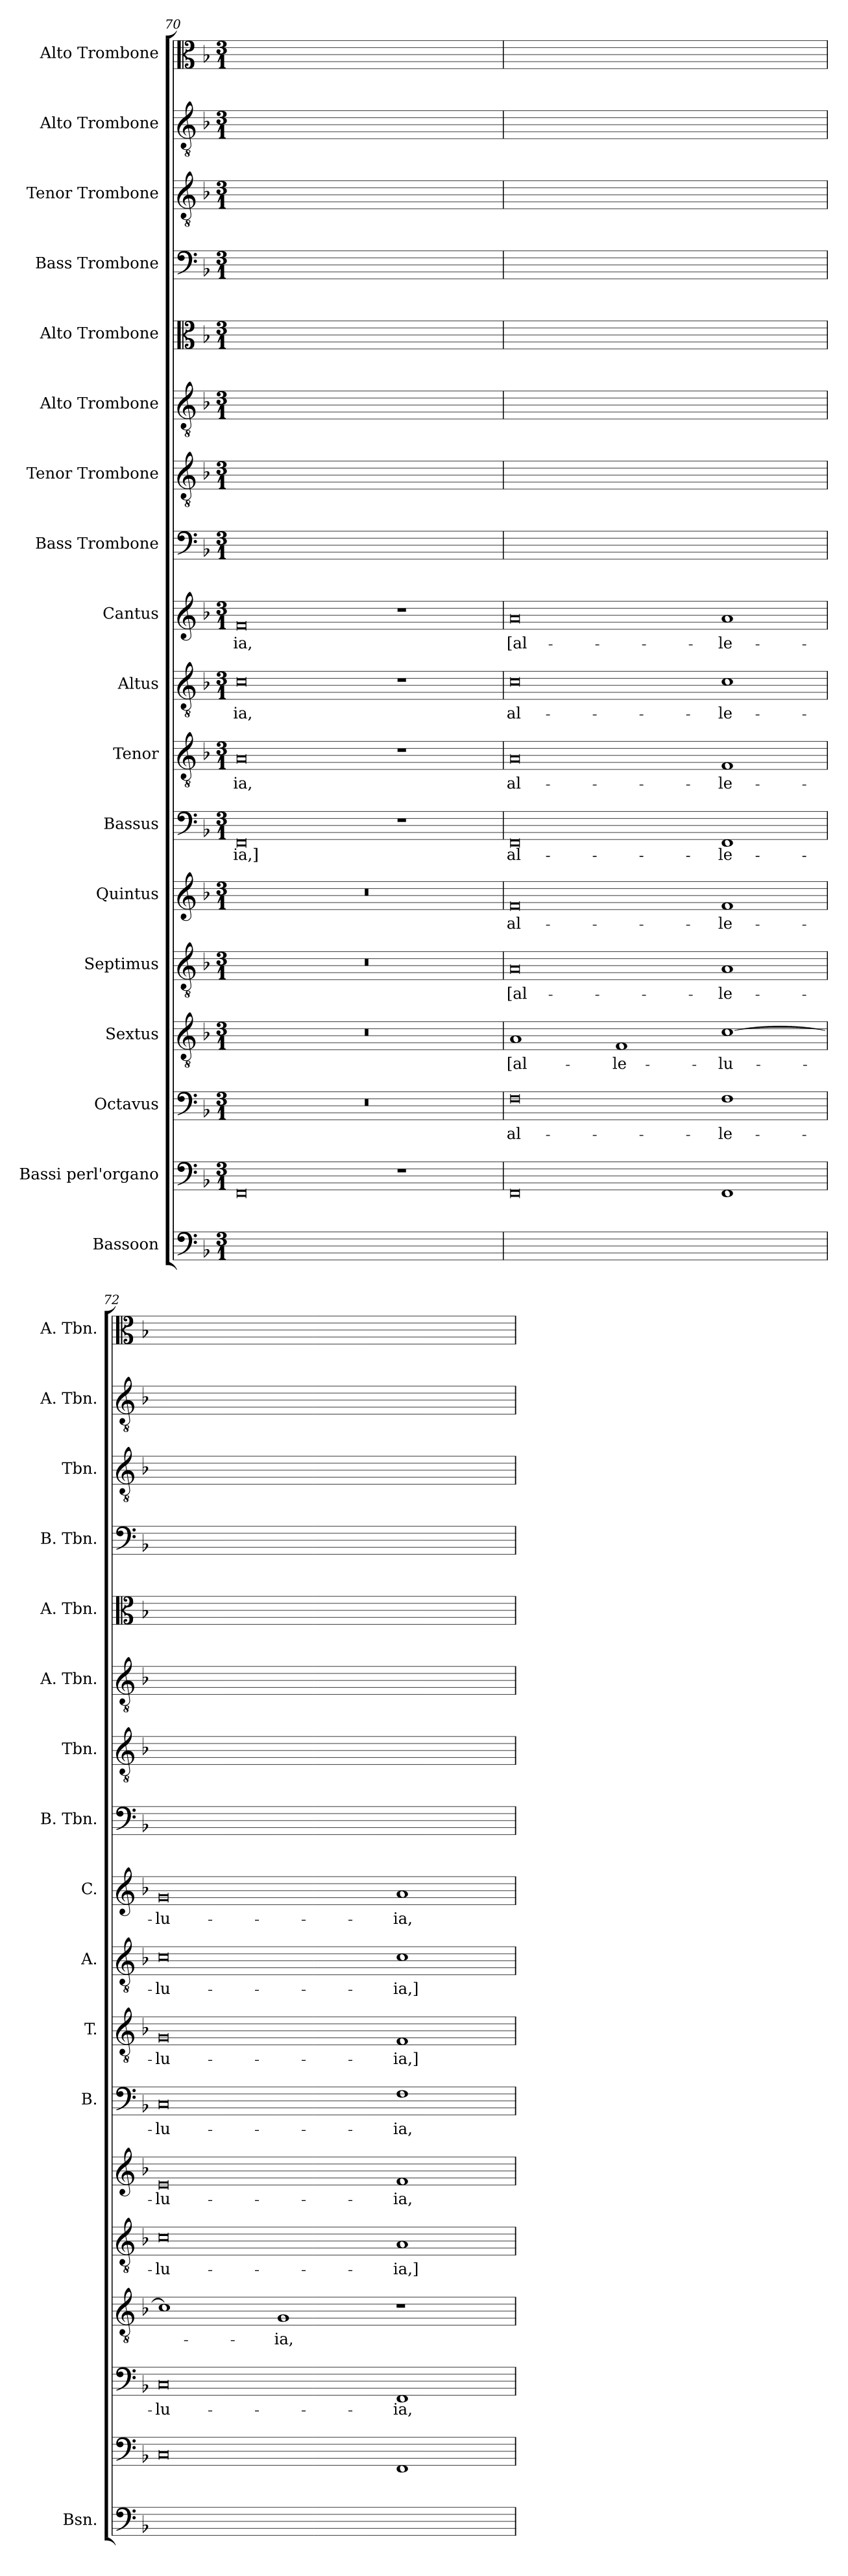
**kern	**kern	**kern	**text	**kern	**text	**kern	**text	**kern	**text	**kern	**text	**kern	**text	**kern	**text	**kern	**text	**kern	**text	**kern	**text	**kern	**text	**kern	**text	**kern	**text	**kern	**text	**kern	**text	**kern	**text
*part18	*part17	*part16	*part16	*part15	*part15	*part14	*part14	*part13	*part13	*part12	*part12	*part11	*part11	*part10	*part10	*part9	*part9	*part8	*part8	*part7	*part7	*part6	*part6	*part5	*part5	*part4	*part4	*part3	*part3	*part2	*part2	*part1	*part1
*staff18	*staff17	*staff16	*staff16	*staff15	*staff15	*staff14	*staff14	*staff13	*staff13	*staff12	*staff12	*staff11	*staff11	*staff10	*staff10	*staff9	*staff9	*staff8	*staff8	*staff7	*staff7	*staff6	*staff6	*staff5	*staff5	*staff4	*staff4	*staff3	*staff3	*staff2	*staff2	*staff1	*staff1
*I"Bassoon	*I"Bassi perl'organo	*I"Octavus	*	*I"Sextus	*	*I"Septimus	*	*I"Quintus	*	*I"Bassus	*	*I"Tenor	*	*I"Altus	*	*I"Cantus	*	*I"Bass Trombone	*	*I"Tenor Trombone	*	*I"Alto Trombone	*	*I"Alto Trombone	*	*I"Bass Trombone	*	*I"Tenor Trombone	*	*I"Alto Trombone	*	*I"Alto Trombone	*
*I'Bsn.	*	*	*	*	*	*	*	*	*	*I'B.	*	*I'T.	*	*I'A.	*	*I'C.	*	*I'B. Tbn.	*	*I'Tbn.	*	*I'A. Tbn.	*	*I'A. Tbn.	*	*I'B. Tbn.	*	*I'Tbn.	*	*I'A. Tbn.	*	*I'A. Tbn.	*
*clefF4	*clefF4	*clefF4	*	*clefGv2	*	*clefGv2	*	*clefG2	*	*clefF4	*	*clefGv2	*	*clefGv2	*	*clefG2	*	*clefF4	*	*clefGv2	*	*clefGv2	*	*clefC3	*	*clefF4	*	*clefGv2	*	*clefGv2	*	*clefC3	*
*	*	*	*	*ITrd7c12	*	*ITrd7c12	*	*	*	*	*	*ITrd7c12	*	*ITrd7c12	*	*	*	*	*	*	*	*	*	*	*	*	*	*	*	*	*	*	*
*k[b-]	*k[b-]	*k[b-]	*	*k[b-]	*	*k[b-]	*	*k[b-]	*	*k[b-]	*	*k[b-]	*	*k[b-]	*	*k[b-]	*	*k[b-]	*	*k[b-]	*	*k[b-]	*	*k[b-]	*	*k[b-]	*	*k[b-]	*	*k[b-]	*	*k[b-]	*
*d:	*d:	*d:	*	*d:	*	*d:	*	*d:	*	*d:	*	*d:	*	*d:	*	*d:	*	*d:	*	*d:	*	*d:	*	*d:	*	*d:	*	*d:	*	*d:	*	*d:	*
*M3/1	*M3/1	*M3/1	*	*M3/1	*	*M3/1	*	*M3/1	*	*M3/1	*	*M3/1	*	*M3/1	*	*M3/1	*	*M3/1	*	*M3/1	*	*M3/1	*	*M3/1	*	*M3/1	*	*M3/1	*	*M3/1	*	*M3/1	*
=70	=70	=70	=70	=70	=70	=70	=70	=70	=70	=70	=70	=70	=70	=70	=70	=70	=70	=70	=70	=70	=70	=70	=70	=70	=70	=70	=70	=70	=70	=70	=70	=70	=70
!	!	!LO:N:vis=1	!	!LO:N:vis=1	!	!LO:N:vis=1	!	!LO:N:vis=1	!	!	!LO:LY:b	!	!LO:LY:b	!	!LO:LY:b	!	!LO:LY:b	!	!	!	!	!	!	!	!	!	!	!	!	!	!	!	!
0FFyy	0FF	0.r	.	0.r	.	0.r	.	0.r	.	0FF	-ia,]	0AA	-ia,	0C	-ia,	0f	-ia,	0.ryy	.	0.ryy	.	0.ryy	.	0.ryy	.	0FFyy	-ia,]	0AAyy	-ia,	0Cyy	-ia,	0fyy	-ia,
1ryy	1r	.	.	.	.	.	.	.	.	1r	.	1r	.	1r	.	1r	.	.	.	.	.	.	.	.	.	1ryy	.	1ryy	.	1ryy	.	1ryy	.
=71	=71	=71	=71	=71	=71	=71	=71	=71	=71	=71	=71	=71	=71	=71	=71	=71	=71	=71	=71	=71	=71	=71	=71	=71	=71	=71	=71	=71	=71	=71	=71	=71	=71
!	!	!	!LO:LY:b	!	!LO:LY:b	!	!LO:LY:b	!	!LO:LY:b	!	!LO:LY:b	!	!LO:LY:b	!	!LO:LY:b	!	!LO:LY:b	!	!	!	!	!	!	!	!	!	!	!	!	!	!	!	!
0FFyy	0FF	0F	al-	1AA	[al-	0AA	[al-	0f	al-	0FF	al-	0AA	al-	0C	al-	0a	[al-	0Fyy	al-	1AAyy	[al-	0AAyy	[al-	0fyy	al-	0FFyy	al-	0AAyy	al-	0Cyy	al-	0ayy	[al-
!	!	!	!	!	!LO:LY:b	!	!	!	!	!	!	!	!	!	!	!	!	!	!	!	!	!	!	!	!	!	!	!	!	!	!	!	!
.	.	.	.	1FF	-le-	.	.	.	.	.	.	.	.	.	.	.	.	.	.	1FFyy	-le-	.	.	.	.	.	.	.	.	.	.	.	.
!	!	!	!LO:LY:b	!	!LO:LY:b	!	!LO:LY:b	!	!LO:LY:b	!	!LO:LY:b	!	!LO:LY:b	!	!LO:LY:b	!	!LO:LY:b	!	!	!	!	!	!	!	!	!	!	!	!	!	!	!	!
1FFyy	1FF	1F	-le-	[>1C	-lu-	1AA	-le-	1f	-le-	1FF	-le-	1FF	-le-	1C	-le-	1a	-le-	1Fyy	-le-	[<1Cyy	-lu-	1AAyy	-le-	1fyy	-le-	1FFyy	-le-	1FFyy	-le-	1Cyy	-le-	1ayy	-le-
!!LO:PB:g=z
=72	=72	=72	=72	=72	=72	=72	=72	=72	=72	=72	=72	=72	=72	=72	=72	=72	=72	=72	=72	=72	=72	=72	=72	=72	=72	=72	=72	=72	=72	=72	=72	=72	=72
!	!	!	!LO:LY:b	!	!	!	!LO:LY:b	!	!LO:LY:b	!	!LO:LY:b	!	!LO:LY:b	!	!LO:LY:b	!	!LO:LY:b	!	!	!	!	!	!	!	!	!	!	!	!	!	!	!	!
0Cyy	0C	0C	-lu-	1C]	.	0C	-lu-	0e	-lu-	0C	-lu-	0GG	-lu-	0C	-lu-	0g	-lu-	0Cyy	-lu-	1Cyy]	.	0Cyy	-lu-	0eyy	-lu-	0Cyy	-lu-	0GGyy	-lu-	0Cyy	-lu-	0gyy	-lu-
!	!	!	!	!	!LO:LY:b	!	!	!	!	!	!	!	!	!	!	!	!	!	!	!	!	!	!	!	!	!	!	!	!	!	!	!	!
.	.	.	.	1GG	-ia,	.	.	.	.	.	.	.	.	.	.	.	.	.	.	1GGyy	-ia,	.	.	.	.	.	.	.	.	.	.	.	.
!	!	!	!LO:LY:b	!	!	!	!LO:LY:b	!	!LO:LY:b	!	!LO:LY:b	!	!LO:LY:b	!	!LO:LY:b	!	!LO:LY:b	!	!	!	!	!	!	!	!	!	!	!	!	!	!	!	!
1FFyy	1FF	1FF	-ia,	1r	.	1AA	-ia,]	1f	-ia,	1F	-ia,	1FF	-ia,]	1C	-ia,]	1a	-ia,	1FFyy	-ia,	1ryy	.	1AAyy	-ia,]	1fyy	-ia,	1Fyy	-ia,	1FFyy	-ia,]	1Cyy	-ia,]	1ayy	-ia,
=	=	=	=	=	=	=	=	=	=	=	=	=	=	=	=	=	=	=	=	=	=	=	=	=	=	=	=	=	=	=	=	=	=
*-	*-	*-	*-	*-	*-	*-	*-	*-	*-	*-	*-	*-	*-	*-	*-	*-	*-	*-	*-	*-	*-	*-	*-	*-	*-	*-	*-	*-	*-	*-	*-	*-	*-
